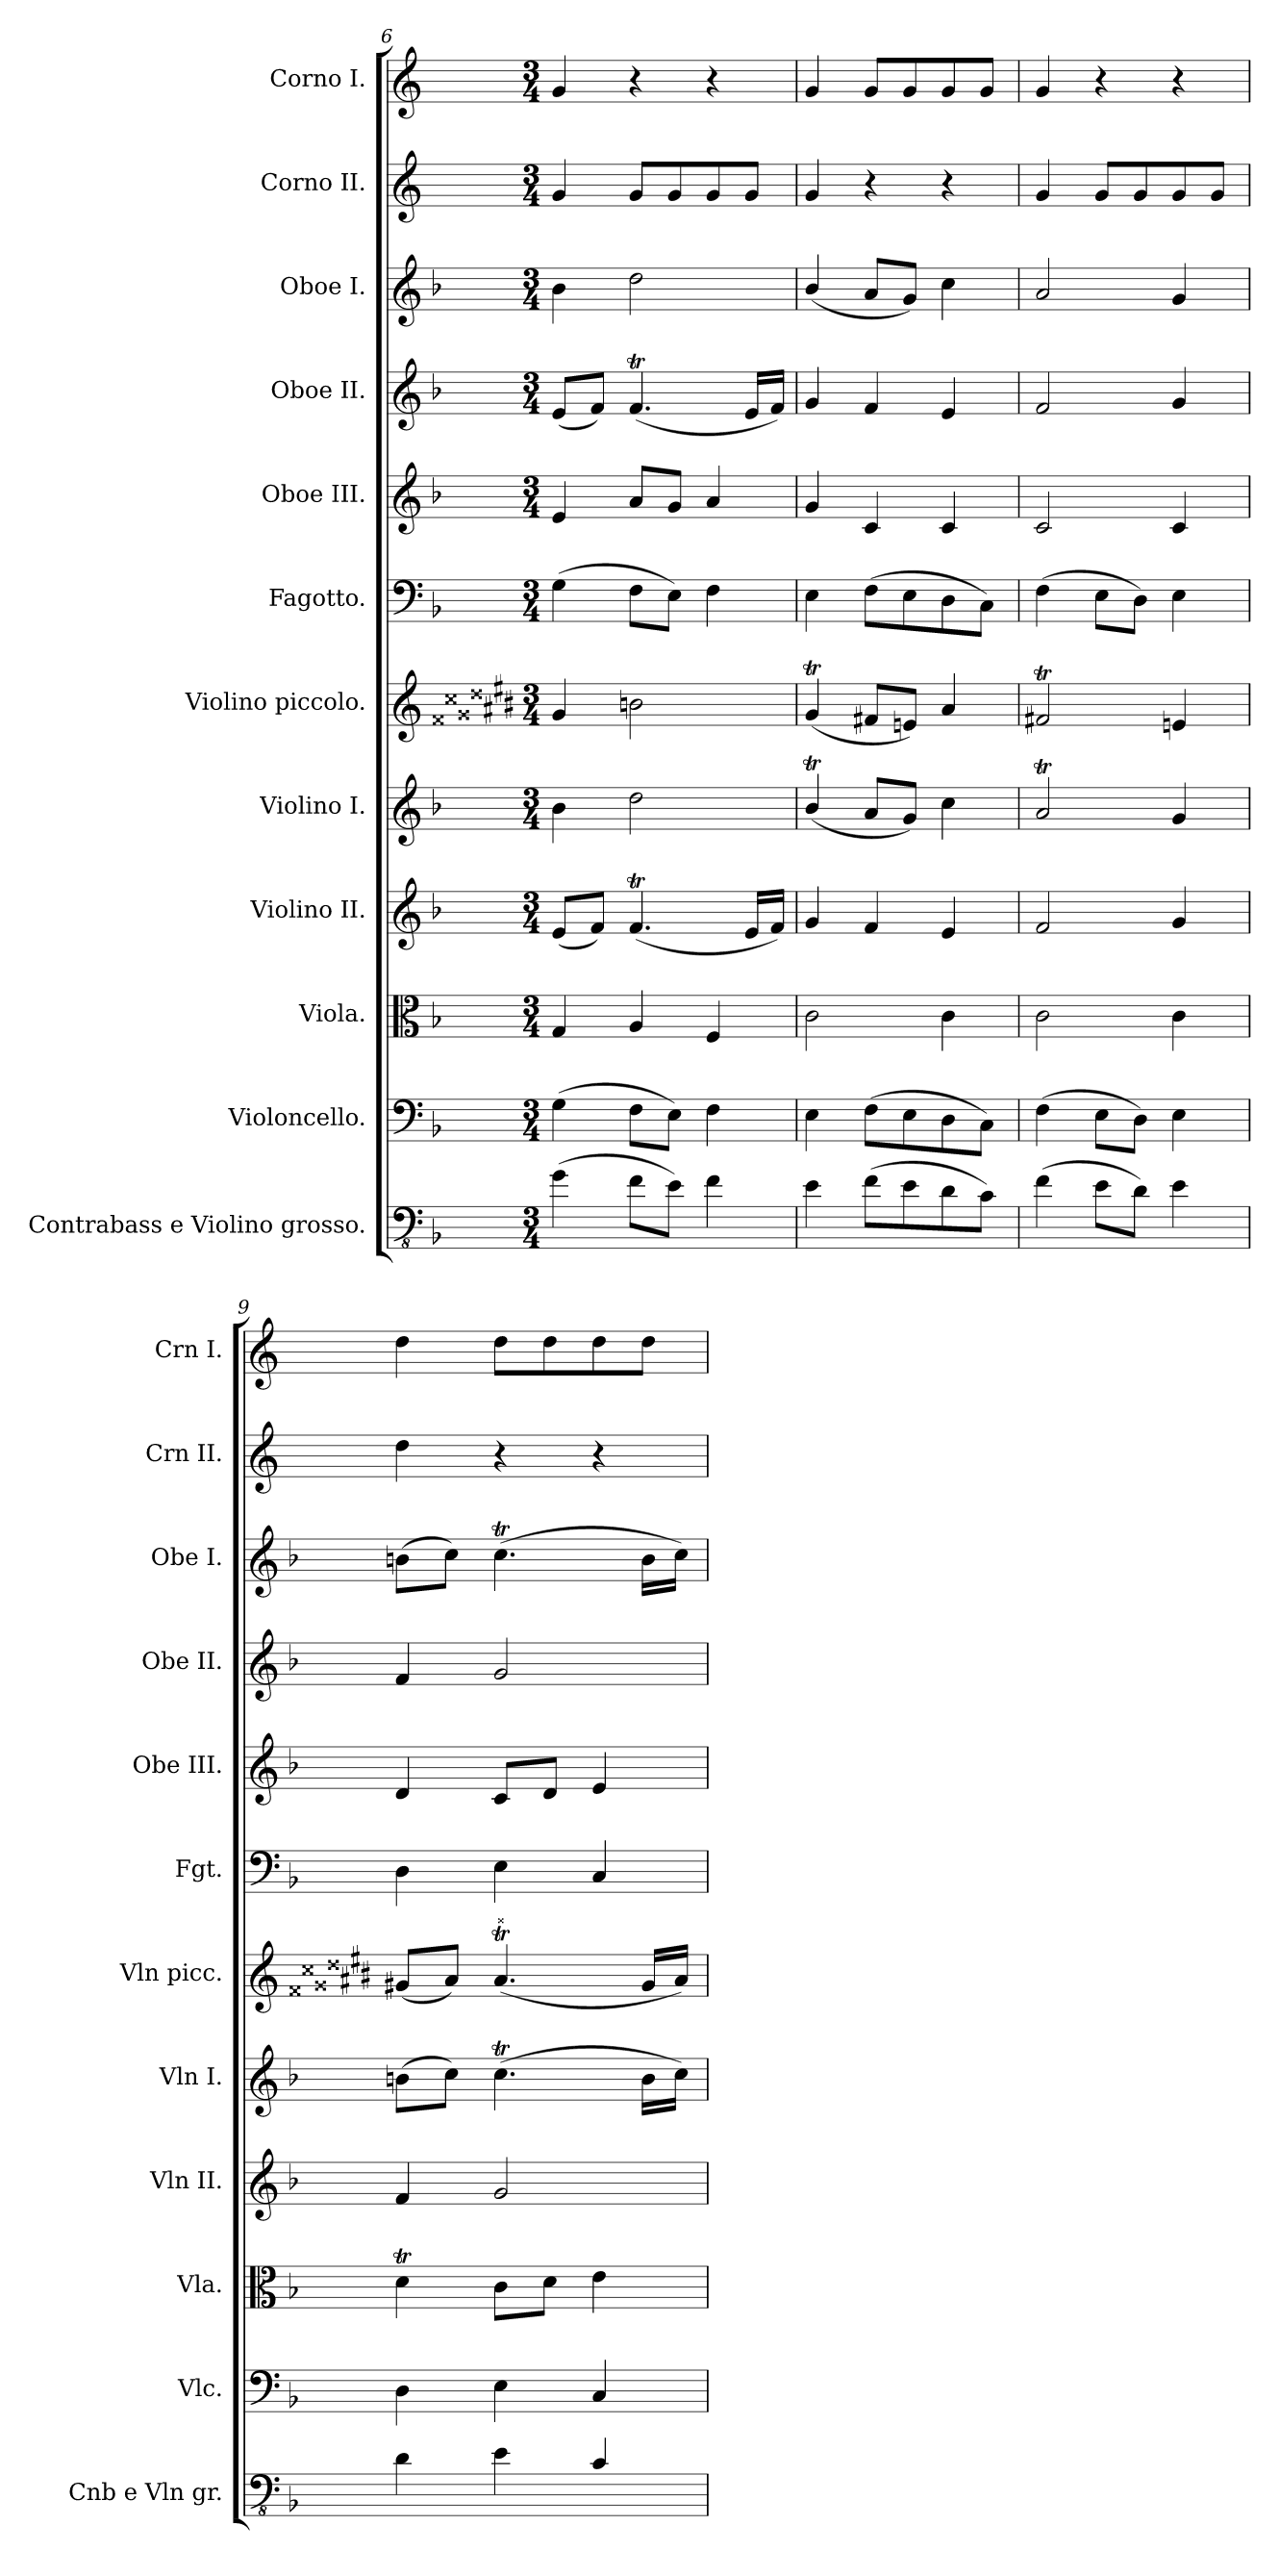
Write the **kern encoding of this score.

**kern	**kern	**kern	**kern	**kern	**kern	**kern	**kern	**kern	**kern	**kern	**kern
*part12	*part11	*part10	*part9	*part8	*part7	*part6	*part5	*part4	*part3	*part2	*part1
*staff12	*staff11	*staff10	*staff9	*staff8	*staff7	*staff6	*staff5	*staff4	*staff3	*staff2	*staff1
*I"Contrabass e Violino grosso.	*I"Violoncello.	*I"Viola.	*I"Violino II.	*I"Violino I.	*I"Violino piccolo.	*I"Fagotto.	*I"Oboe III.	*I"Oboe II.	*I"Oboe I.	*I"Corno II.	*I"Corno I.
*I'Cnb e Vln gr.	*I'Vlc.	*I'Vla.	*I'Vln II.	*I'Vln I.	*I'Vln picc.	*I'Fgt.	*I'Obe III.	*I'Obe II.	*I'Obe I.	*I'Crn II.	*I'Crn I.
!!LO:PB:g=z
*clefFv4	*clefF4	*clefC3	*clefG2	*clefG2	*clefG2	*clefF4	*clefG2	*clefG2	*clefG2	*clefG2	*clefG2
*ITrd7c12	*	*	*	*	*ITrd-1c-3	*	*	*	*	*ITrd4c7	*ITrd4c7
*k[b-]	*k[b-]	*k[b-]	*k[b-]	*k[b-]	*k[f##c##g##d##a#e#b#]	*k[b-]	*k[b-]	*k[b-]	*k[b-]	*k[b-]	*k[b-]
*M3/4	*M3/4	*M3/4	*M3/4	*M3/4	*M3/4	*M3/4	*M3/4	*M3/4	*M3/4	*M3/4	*M3/4
=6	=6	=6	=6	=6	=6	=6	=6	=6	=6	=6	=6
(>4GG\	(>4G\	4G/	(<8e/L	4b-\	4a#/	(>4G\	4e/	(<8e/L	4b-\	4c/	4c/
.	.	.	8f/J)	.	.	.	.	8f/J)	.	.	.
8FF\L	8F\L	4A/	(<4.fT/	2dd\	2cc##\	8F\L	8a/L	(<4.fT/	2dd\	8c/L	4r
8EE\J)	8E\J)	.	.	.	.	8E\J)	8g/J	.	.	8c/	.
4FF\	4F\	4F/	.	.	.	4F\	4a/	.	.	8c/	4r
.	.	.	16e/LL	.	.	.	.	16e/LL	.	8c/J	.
.	.	.	16f/JJ)	.	.	.	.	16f/JJ)	.	.	.
=7	=7	=7	=7	=7	=7	=7	=7	=7	=7	=7	=7
4EE\	4E\	2c\	4g/	(<4b-T/	(<4a#T/	4E\	4g/	4g/	(<4b-/	4c/	4c/
(>8FF\L	(>8F\L	.	4f/	8a/L	8g##/L	(>8F\L	4c/	4f/	8a/L	4r	8c/L
8EE\	8E\	.	.	8g/J)	8f##/J)	8E\	.	.	8g/J)	.	8c/
8DD\	8D\	4c\	4e/	4cc\	4b#/	8D\	4c/	4e/	4cc\	4r	8c/
8CC\J)	8C\J)	.	.	.	.	8C\J)	.	.	.	.	8c/J
=8	=8	=8	=8	=8	=8	=8	=8	=8	=8	=8	=8
(>4FF\	(>4F\	2c\	2f/	2at/	2g##t/	(>4F\	2c/	2f/	2a/	4c/	4c/
8EE\L	8E\L	.	.	.	.	8E\L	.	.	.	8c/L	4r
8DD\J)	8D\J)	.	.	.	.	8D\J)	.	.	.	8c/	.
4EE\	4E\	4c\	4g/	4g/	4f##/	4E\	4c/	4g/	4g/	8c/	4r
.	.	.	.	.	.	.	.	.	.	8c/J	.
=9	=9	=9	=9	=9	=9	=9	=9	=9	=9	=9	=9
4DD\	4D\	4dT\	4f/	(>8bn\L	(<8a##X/L	4D\	4d/	4f/	(>8bn\L	4g\	4g\
.	.	.	.	8cc\J)	8b#/J)	.	.	.	8cc\J)	.	.
4EE\	4E\	8c\L	2g/	(>4.ccT\	(<4.b#T/	4E\	8c/L	2g/	(>4.ccT\	4r	8g\L
.	.	8d\J	.	.	.	.	8d/J	.	.	.	8g\
4CC/	4C/	4e\	.	.	.	4C/	4e/	.	.	4r	8g\
.	.	.	.	16b\LL	16a##/LL	.	.	.	16b\LL	.	8g\J
.	.	.	.	16cc\JJ)	16b#/JJ)	.	.	.	16cc\JJ)	.	.
=	=	=	=	=	=	=	=	=	=	=	=
*-	*-	*-	*-	*-	*-	*-	*-	*-	*-	*-	*-
